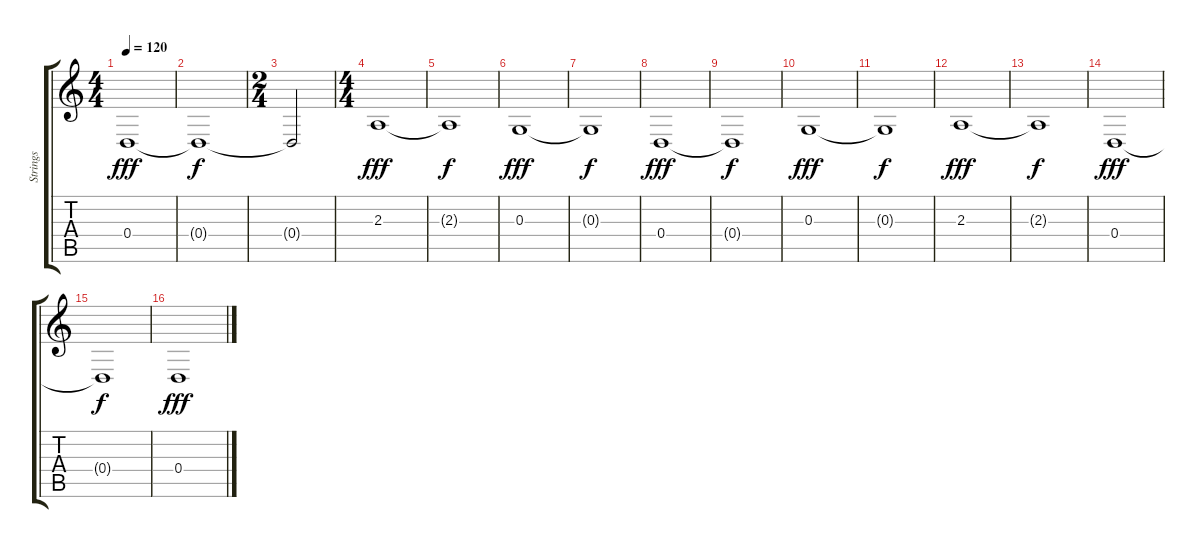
\track ("Strings" "Strings") {instrument stringensemble1}
\staff {score tabs}
\tuning (E4 B3 G3 D3 A2 E2) {hide}
\ts (4 4)
\tempo 120
\clef g2
\ks c
0.4.1{dy fff} |
0.4{t}.1{dy f} |
\ts (2 4)
0.4{t}.2 |
\ts (4 4)
2.3.1{dy fff} |
2.3{t}.1{dy f} |
0.3.1{dy fff} |
0.3{t}.1{dy f} |
0.4.1{dy fff} |
0.4{t}.1{dy f} |
0.3.1{dy fff} |
0.3{t}.1{dy f} |
2.3.1{dy fff} |
2.3{t}.1{dy f} |
0.4.1{dy fff volume 9} |
0.4{t}.1{dy f} |
0.4.1{dy fff}
